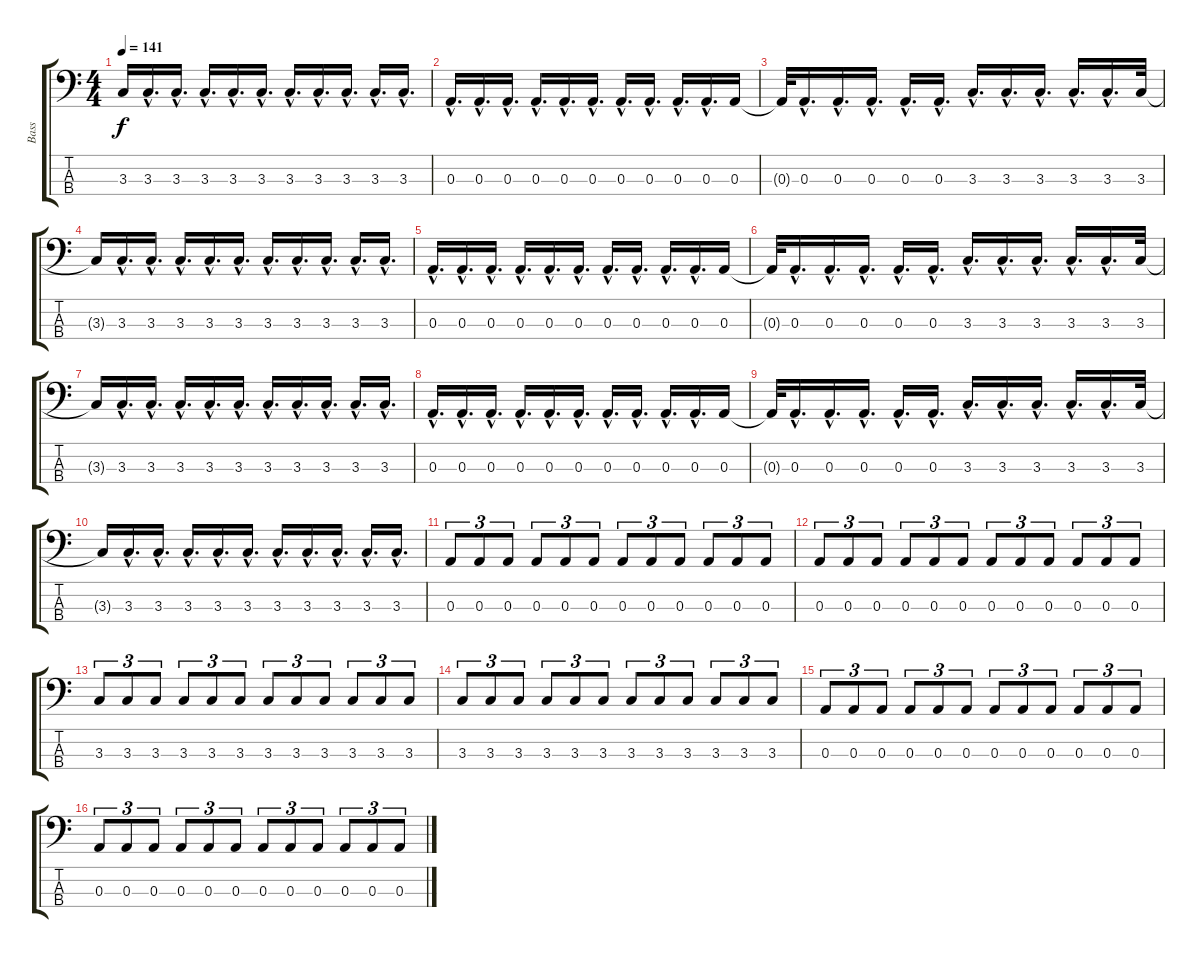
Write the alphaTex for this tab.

\track ("Bass" "Bass") {instrument electricbassfinger}
\staff {score tabs}
\tuning (G2 D2 A1 E1) {hide}
\ts (4 4)
\tempo 141
\clef f4
\ks c
3.3{t}.16{dy f} 3.3{hac}.16{d} 3.3{hac}.16{d} 3.3{hac}.16{d} 3.3{hac}.16{d} 3.3{hac}.16{d} 3.3{hac}.16{d} 3.3{hac}.16{d} 3.3{hac}.16{d} 3.3{hac}.16{d} 3.3{hac}.16{d} |
0.3{hac}.16{d} 0.3{hac}.16{d} 0.3{hac}.16{d} 0.3{hac}.16{d} 0.3{hac}.16{d} 0.3{hac}.16{d} 0.3{hac}.16{d} 0.3{hac}.16{d} 0.3{hac}.16{d} 0.3{hac}.16{d} 0.3.16 |
0.3{t}.32 0.3{hac}.16{d} 0.3{hac}.16{d} 0.3{hac}.16{d} 0.3{hac}.16{d} 0.3{hac}.16{d} 3.3{hac}.16{d} 3.3{hac}.16{d} 3.3{hac}.16{d} 3.3{hac}.16{d} 3.3{hac}.16{d} 3.3.32 |
3.3{t}.16 3.3{hac}.16{d} 3.3{hac}.16{d} 3.3{hac}.16{d} 3.3{hac}.16{d} 3.3{hac}.16{d} 3.3{hac}.16{d} 3.3{hac}.16{d} 3.3{hac}.16{d} 3.3{hac}.16{d} 3.3{hac}.16{d} |
0.3{hac}.16{d} 0.3{hac}.16{d} 0.3{hac}.16{d} 0.3{hac}.16{d} 0.3{hac}.16{d} 0.3{hac}.16{d} 0.3{hac}.16{d} 0.3{hac}.16{d} 0.3{hac}.16{d} 0.3{hac}.16{d} 0.3.16 |
0.3{t}.32 0.3{hac}.16{d} 0.3{hac}.16{d} 0.3{hac}.16{d} 0.3{hac}.16{d} 0.3{hac}.16{d} 3.3{hac}.16{d} 3.3{hac}.16{d} 3.3{hac}.16{d} 3.3{hac}.16{d} 3.3{hac}.16{d} 3.3.32 |
3.3{t}.16 3.3{hac}.16{d} 3.3{hac}.16{d} 3.3{hac}.16{d} 3.3{hac}.16{d} 3.3{hac}.16{d} 3.3{hac}.16{d} 3.3{hac}.16{d} 3.3{hac}.16{d} 3.3{hac}.16{d} 3.3{hac}.16{d} |
0.3{hac}.16{d} 0.3{hac}.16{d} 0.3{hac}.16{d} 0.3{hac}.16{d} 0.3{hac}.16{d} 0.3{hac}.16{d} 0.3{hac}.16{d} 0.3{hac}.16{d} 0.3{hac}.16{d} 0.3{hac}.16{d} 0.3.16 |
0.3{t}.32 0.3{hac}.16{d} 0.3{hac}.16{d} 0.3{hac}.16{d} 0.3{hac}.16{d} 0.3{hac}.16{d} 3.3{hac}.16{d} 3.3{hac}.16{d} 3.3{hac}.16{d} 3.3{hac}.16{d} 3.3{hac}.16{d} 3.3.32 |
3.3{t}.16 3.3{hac}.16{d} 3.3{hac}.16{d} 3.3{hac}.16{d} 3.3{hac}.16{d} 3.3{hac}.16{d} 3.3{hac}.16{d} 3.3{hac}.16{d} 3.3{hac}.16{d} 3.3{hac}.16{d} 3.3{hac}.16{d} |
0.3.8{tu (3 2)} 0.3.8{tu (3 2)} 0.3.8{tu (3 2)} 0.3.8{tu (3 2)} 0.3.8{tu (3 2)} 0.3.8{tu (3 2)} 0.3.8{tu (3 2)} 0.3.8{tu (3 2)} 0.3.8{tu (3 2)} 0.3.8{tu (3 2)} 0.3.8{tu (3 2)} 0.3.8{tu (3 2)} |
0.3.8{tu (3 2)} 0.3.8{tu (3 2)} 0.3.8{tu (3 2)} 0.3.8{tu (3 2)} 0.3.8{tu (3 2)} 0.3.8{tu (3 2)} 0.3.8{tu (3 2)} 0.3.8{tu (3 2)} 0.3.8{tu (3 2)} 0.3.8{tu (3 2)} 0.3.8{tu (3 2)} 0.3.8{tu (3 2)} |
3.3.8{tu (3 2)} 3.3.8{tu (3 2)} 3.3.8{tu (3 2)} 3.3.8{tu (3 2)} 3.3.8{tu (3 2)} 3.3.8{tu (3 2)} 3.3.8{tu (3 2)} 3.3.8{tu (3 2)} 3.3.8{tu (3 2)} 3.3.8{tu (3 2)} 3.3.8{tu (3 2)} 3.3.8{tu (3 2)} |
3.3.8{tu (3 2)} 3.3.8{tu (3 2)} 3.3.8{tu (3 2)} 3.3.8{tu (3 2)} 3.3.8{tu (3 2)} 3.3.8{tu (3 2)} 3.3.8{tu (3 2)} 3.3.8{tu (3 2)} 3.3.8{tu (3 2)} 3.3.8{tu (3 2)} 3.3.8{tu (3 2)} 3.3.8{tu (3 2)} |
0.3.8{tu (3 2)} 0.3.8{tu (3 2)} 0.3.8{tu (3 2)} 0.3.8{tu (3 2)} 0.3.8{tu (3 2)} 0.3.8{tu (3 2)} 0.3.8{tu (3 2)} 0.3.8{tu (3 2)} 0.3.8{tu (3 2)} 0.3.8{tu (3 2)} 0.3.8{tu (3 2)} 0.3.8{tu (3 2)} |
0.3.8{tu (3 2)} 0.3.8{tu (3 2)} 0.3.8{tu (3 2)} 0.3.8{tu (3 2)} 0.3.8{tu (3 2)} 0.3.8{tu (3 2)} 0.3.8{tu (3 2)} 0.3.8{tu (3 2)} 0.3.8{tu (3 2)} 0.3.8{tu (3 2)} 0.3.8{tu (3 2)} 0.3.8{tu (3 2)}
